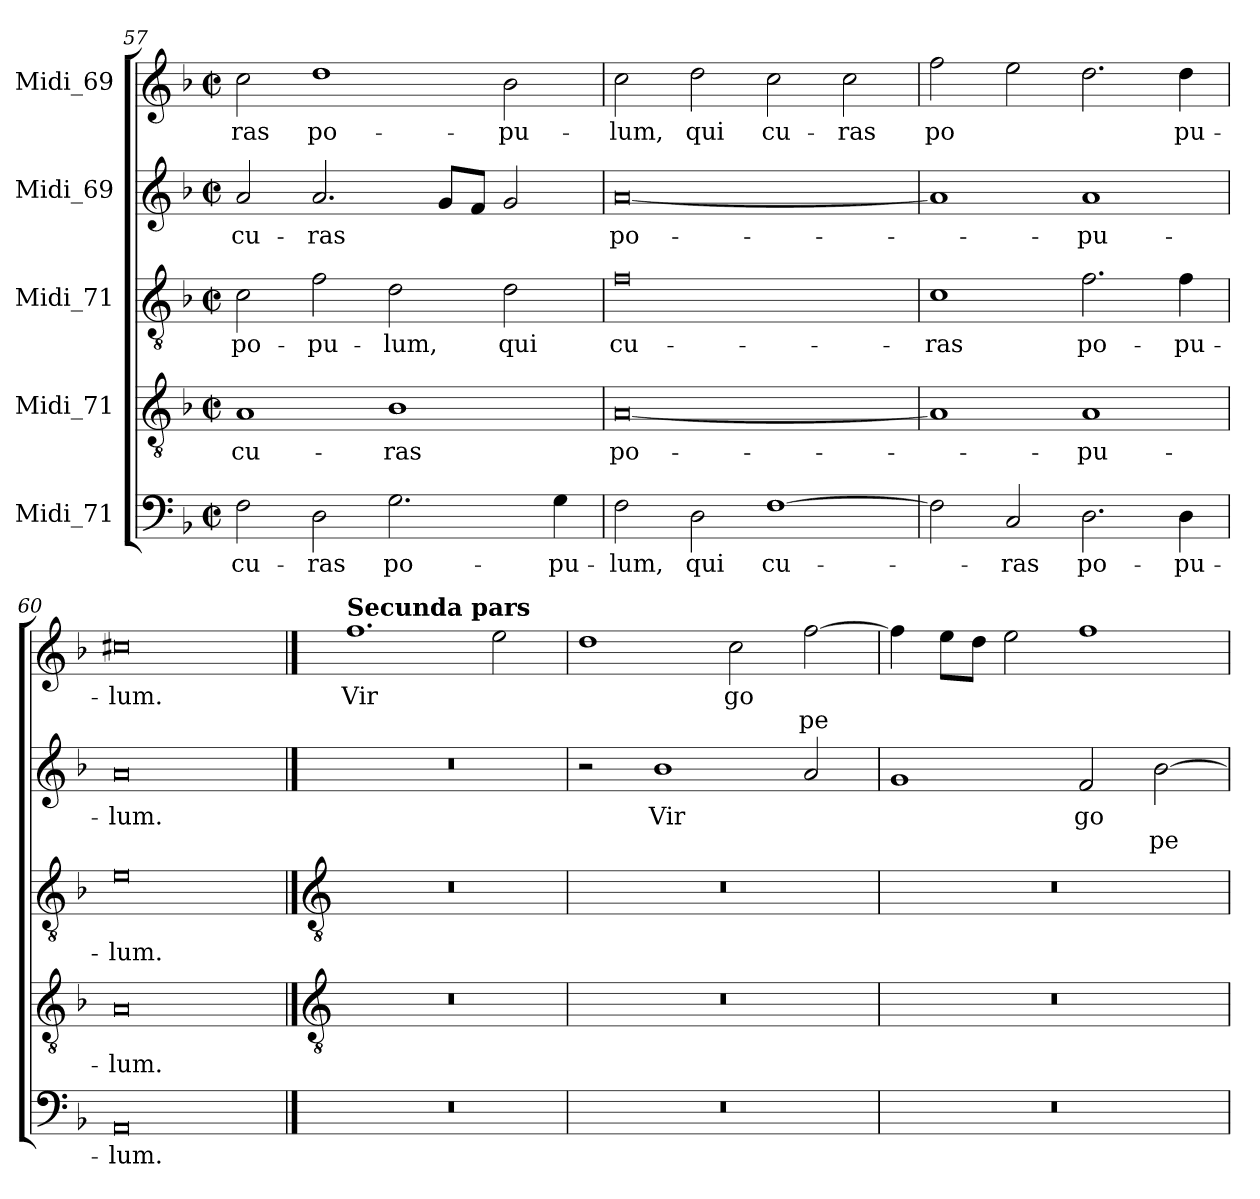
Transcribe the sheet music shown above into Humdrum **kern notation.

**kern	**text	**kern	**text	**kern	**text	**kern	**text	**text	**kern	**text	**text
*part5	*part5	*part4	*part4	*part3	*part3	*part2	*part2	*part2	*part1	*part1	*part1
*staff5	*staff5	*staff4	*staff4	*staff3	*staff3	*staff2	*staff2	*staff2	*staff1	*staff1	*staff1
*I"Midi_71	*	*I"Midi_71	*	*I"Midi_71	*	*I"Midi_69	*	*	*I"Midi_69	*	*
!!LO:LB:g=z
*clefF4	*	*clefGv2	*	*clefGv2	*	*clefG2	*	*	*clefG2	*	*
*k[b-]	*	*k[b-]	*	*k[b-]	*	*k[b-]	*	*	*k[b-]	*	*
*F:	*	*F:	*	*F:	*	*F:	*	*	*F:	*	*
*M4/2	*	*M4/2	*	*M4/2	*	*M4/2	*	*	*M4/2	*	*
*met(c|)	*	*met(c|)	*	*met(c|)	*	*met(c|)	*	*	*met(c|)	*	*
=57	=57	=57	=57	=57	=57	=57	=57	=57	=57	=57	=57
!	!LO:LY:b	!	!LO:LY:b	!	!LO:LY:b	!	!LO:LY:b	!	!	!LO:LY:b	!
2F	cu-	1A	cu-	2c	po-	2a	cu-	.	2cc	-ras	.
!	!LO:LY:b	!	!	!	!LO:LY:b	!	!LO:LY:b	!	!	!LO:LY:b	!
2D	-ras	.	.	2f	-pu-	2.a	-ras	.	1dd	po-	.
!	!LO:LY:b	!	!LO:LY:b	!	!LO:LY:b	!	!	!	!	!	!
2.G	po-	1B-	-ras	2d	-lum,	.	.	.	.	.	.
.	.	.	.	.	.	8gL	.	.	.	.	.
.	.	.	.	.	.	8fJ	.	.	.	.	.
!	!	!	!	!	!LO:LY:b	!	!	!	!	!LO:LY:b	!
.	.	.	.	2d	qui	2g	.	.	2b-	-pu-	.
!	!LO:LY:b	!	!	!	!	!	!	!	!	!	!
4G	-pu-	.	.	.	.	.	.	.	.	.	.
=58	=58	=58	=58	=58	=58	=58	=58	=58	=58	=58	=58
!	!LO:LY:b	!	!LO:LY:b	!	!LO:LY:b	!	!LO:LY:b	!	!	!LO:LY:b	!
2F	-lum,	[0A	po-	0f	cu-	[0a	po-	.	2cc	-lum,	.
!	!LO:LY:b	!	!	!	!	!	!	!	!	!LO:LY:b	!
2D	qui	.	.	.	.	.	.	.	2dd	qui	.
!	!LO:LY:b	!	!	!	!	!	!	!	!	!LO:LY:b	!
[1F	cu-	.	.	.	.	.	.	.	2cc	cu-	.
!	!	!	!	!	!	!	!	!	!	!LO:LY:b	!
.	.	.	.	.	.	.	.	.	2cc	-ras	.
=59	=59	=59	=59	=59	=59	=59	=59	=59	=59	=59	=59
!	!	!	!	!	!LO:LY:b	!	!	!	!	!LO:LY:b	!
2F]	.	1A]	.	1c	-ras	1a]	.	.	2ff	po	.
!	!LO:LY:b	!	!	!	!	!	!	!	!	!	!
2C	-ras	.	.	.	.	.	.	.	2ee	.	.
!	!LO:LY:b	!	!LO:LY:b	!	!LO:LY:b	!	!LO:LY:b	!	!	!	!
2.D	po-	1A	-pu-	2.f	po-	1a	-pu-	.	2.dd	.	.
!	!LO:LY:b	!	!	!	!LO:LY:b	!	!	!	!	!LO:LY:b	!
4D	-pu-	.	.	4f	-pu-	.	.	.	4dd	pu-	.
=60	=60	=60	=60	=60	=60	=60	=60	=60	=60	=60	=60
!	!LO:LY:b	!	!LO:LY:b	!	!LO:LY:b	!	!LO:LY:b	!	!	!LO:LY:b	!
0AA	-lum.	0A	-lum.	0e	-lum.	0a	-lum.	.	0cc#X	-lum.	.
!!LO:LB:g=z
==61	==61	==61	==61	==61	==61	==61	==61	==61	==61	==61	==61
*	*	*clefGv2	*	*clefGv2	*	*	*	*	*	*	*
!	!	!	!	!	!	!	!	!	!LO:TX:a:B:t=Secunda pars	!	!
!	!	!	!	!	!	!	!	!	!	!LO:LY:b	!
0r	.	0r	.	0r	.	0r	.	.	1.ff	Vir	.
.	.	.	.	.	.	.	.	.	2ee	.	.
=62	=62	=62	=62	=62	=62	=62	=62	=62	=62	=62	=62
0r	.	0r	.	0r	.	2r	.	.	1dd	.	.
!	!	!	!	!	!	!	!LO:LY:b	!	!	!	!
.	.	.	.	.	.	1b-	Vir	.	.	.	.
!	!	!	!	!	!	!	!	!	!	!LO:LY:b	!
.	.	.	.	.	.	.	.	.	2cc	go	.
!	!	!	!	!	!	!	!	!	!	!	!LO:LY:b
.	.	.	.	.	.	2a	.	.	[2ff	.	pe
=63	=63	=63	=63	=63	=63	=63	=63	=63	=63	=63	=63
0r	.	0r	.	0r	.	1g	.	.	4ff]	.	.
.	.	.	.	.	.	.	.	.	8eeL	.	.
.	.	.	.	.	.	.	.	.	8ddJ	.	.
.	.	.	.	.	.	.	.	.	2ee	.	.
!	!	!	!	!	!	!	!LO:LY:b	!	!	!	!
.	.	.	.	.	.	2f	go	.	1ff	.	.
!	!	!	!	!	!	!	!	!LO:LY:b	!	!	!
.	.	.	.	.	.	[2b-	.	pe	.	.	.
=	=	=	=	=	=	=	=	=	=	=	=
*-	*-	*-	*-	*-	*-	*-	*-	*-	*-	*-	*-
